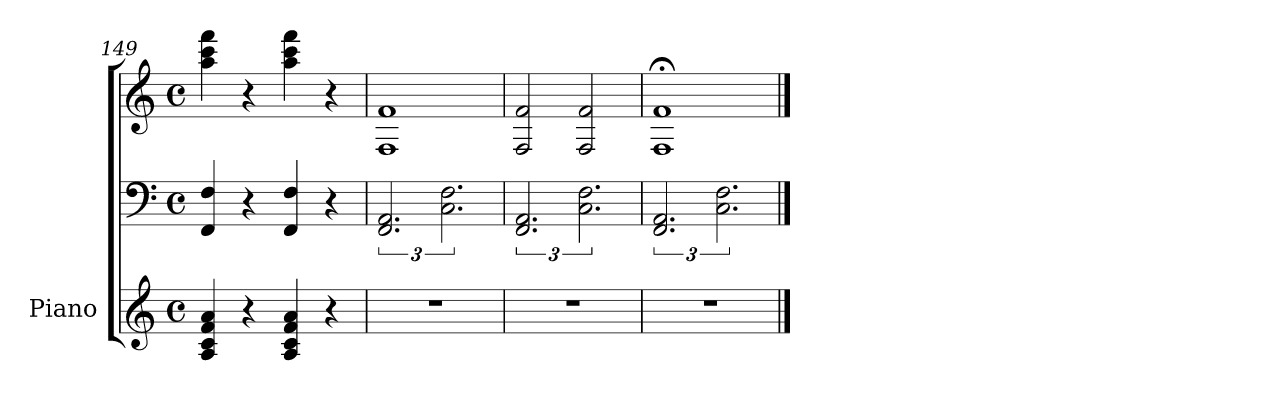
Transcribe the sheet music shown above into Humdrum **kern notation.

**kern	**kern	**kern
*part1	*part1	*part1
*staff3	*staff2	*staff1
*I"Piano	*	*
*I'Pno.	*	*
*clefG2	*clefF4	*clefG2
*k[]	*k[]	*k[]
*M4/4	*M4/4	*M4/4
*met(c)	*met(c)	*met(c)
=149	=149	=149
4A/ 4c/ 4f/ 4a/	4FF/ 4F/	4aa\ 4ccc\ 4fff\
4r	4r	4r
4A/ 4c/ 4f/ 4a/	4FF/ 4F/	4aa\ 4ccc\ 4fff\
4r	4r	4r
=150	=150	=150
*	*	*MM125
1r	3.FF 3.AA	1F 1f
.	3.C 3.F	.
!!LO:LB:g=z
=151	=151	=151
1r	3.FF 3.AA	2F/ 2f/
.	3.C 3.F	2F/ 2f/
=152	=152	=152
1r	3.FF 3.AA	1F;< 1f;<
.	3.C 3.F	.
==	==	==
*-	*-	*-
